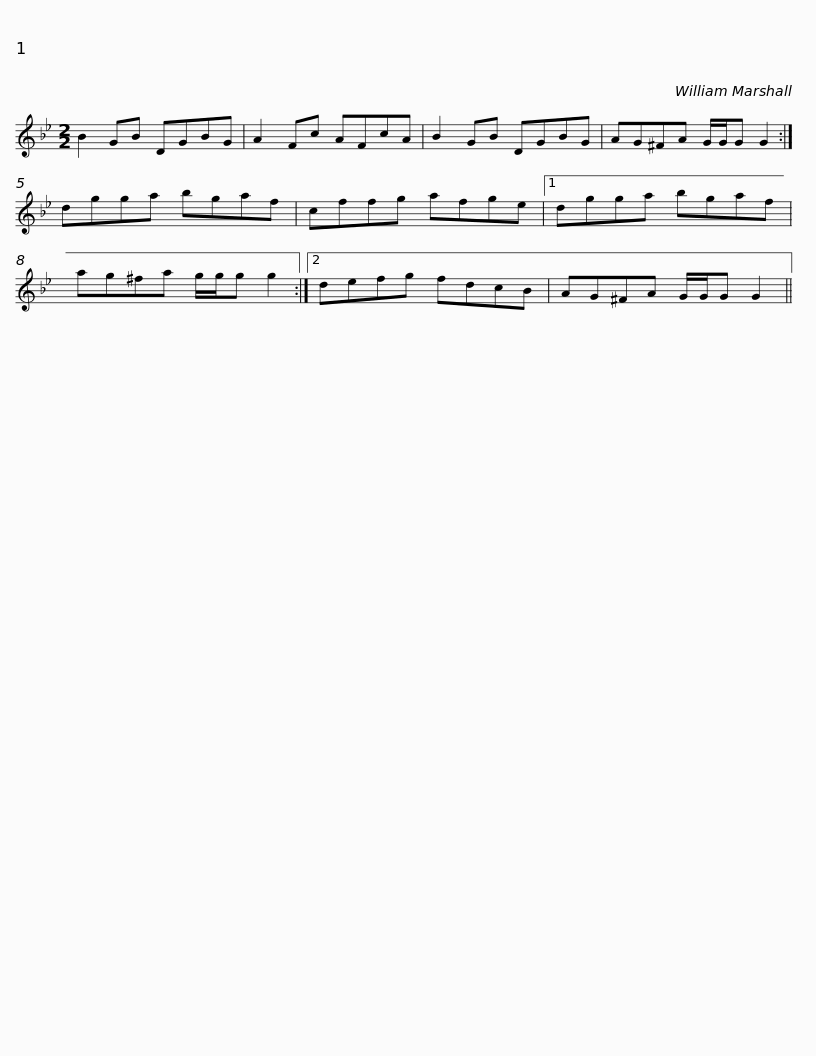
X:1
L:1/8
M:2/2
I:linebreak $
K:Gmin
V:1 treble
V:1
 B2 GB DGBG | A2 Fc AFcA | B2 GB DGBG | AG^FA G/G/G G2 :| dgga bgaf |$ %5
 cffg afge |1 dgga bgaf | ag^fa g/g/g g2 :|2 defg fdcB | AG^FA G/G/G G2 || %10
